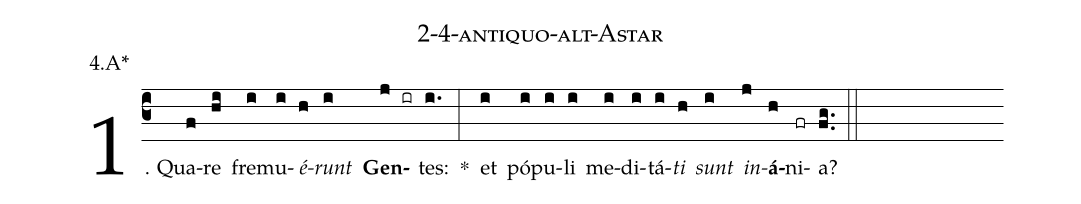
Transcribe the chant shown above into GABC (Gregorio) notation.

name: 2-4-antiquo-alt-Astar;
annotation: 4.A*;
%%
(c3)1. Qua(f)re(hi) fre(i)mu(i)<i>é</i>(h)<i>runt</i>(i) <b>Gen</b>(j ir)tes:(i.) *(:) et(i) pó(i)pu(i)li(i) me(i)di(i)tá(i)<i>ti</i>(h) <i>sunt</i>(i) <i>in</i>(j)<b>á</b>(h)ni(fr)a?(fg..) (::)
